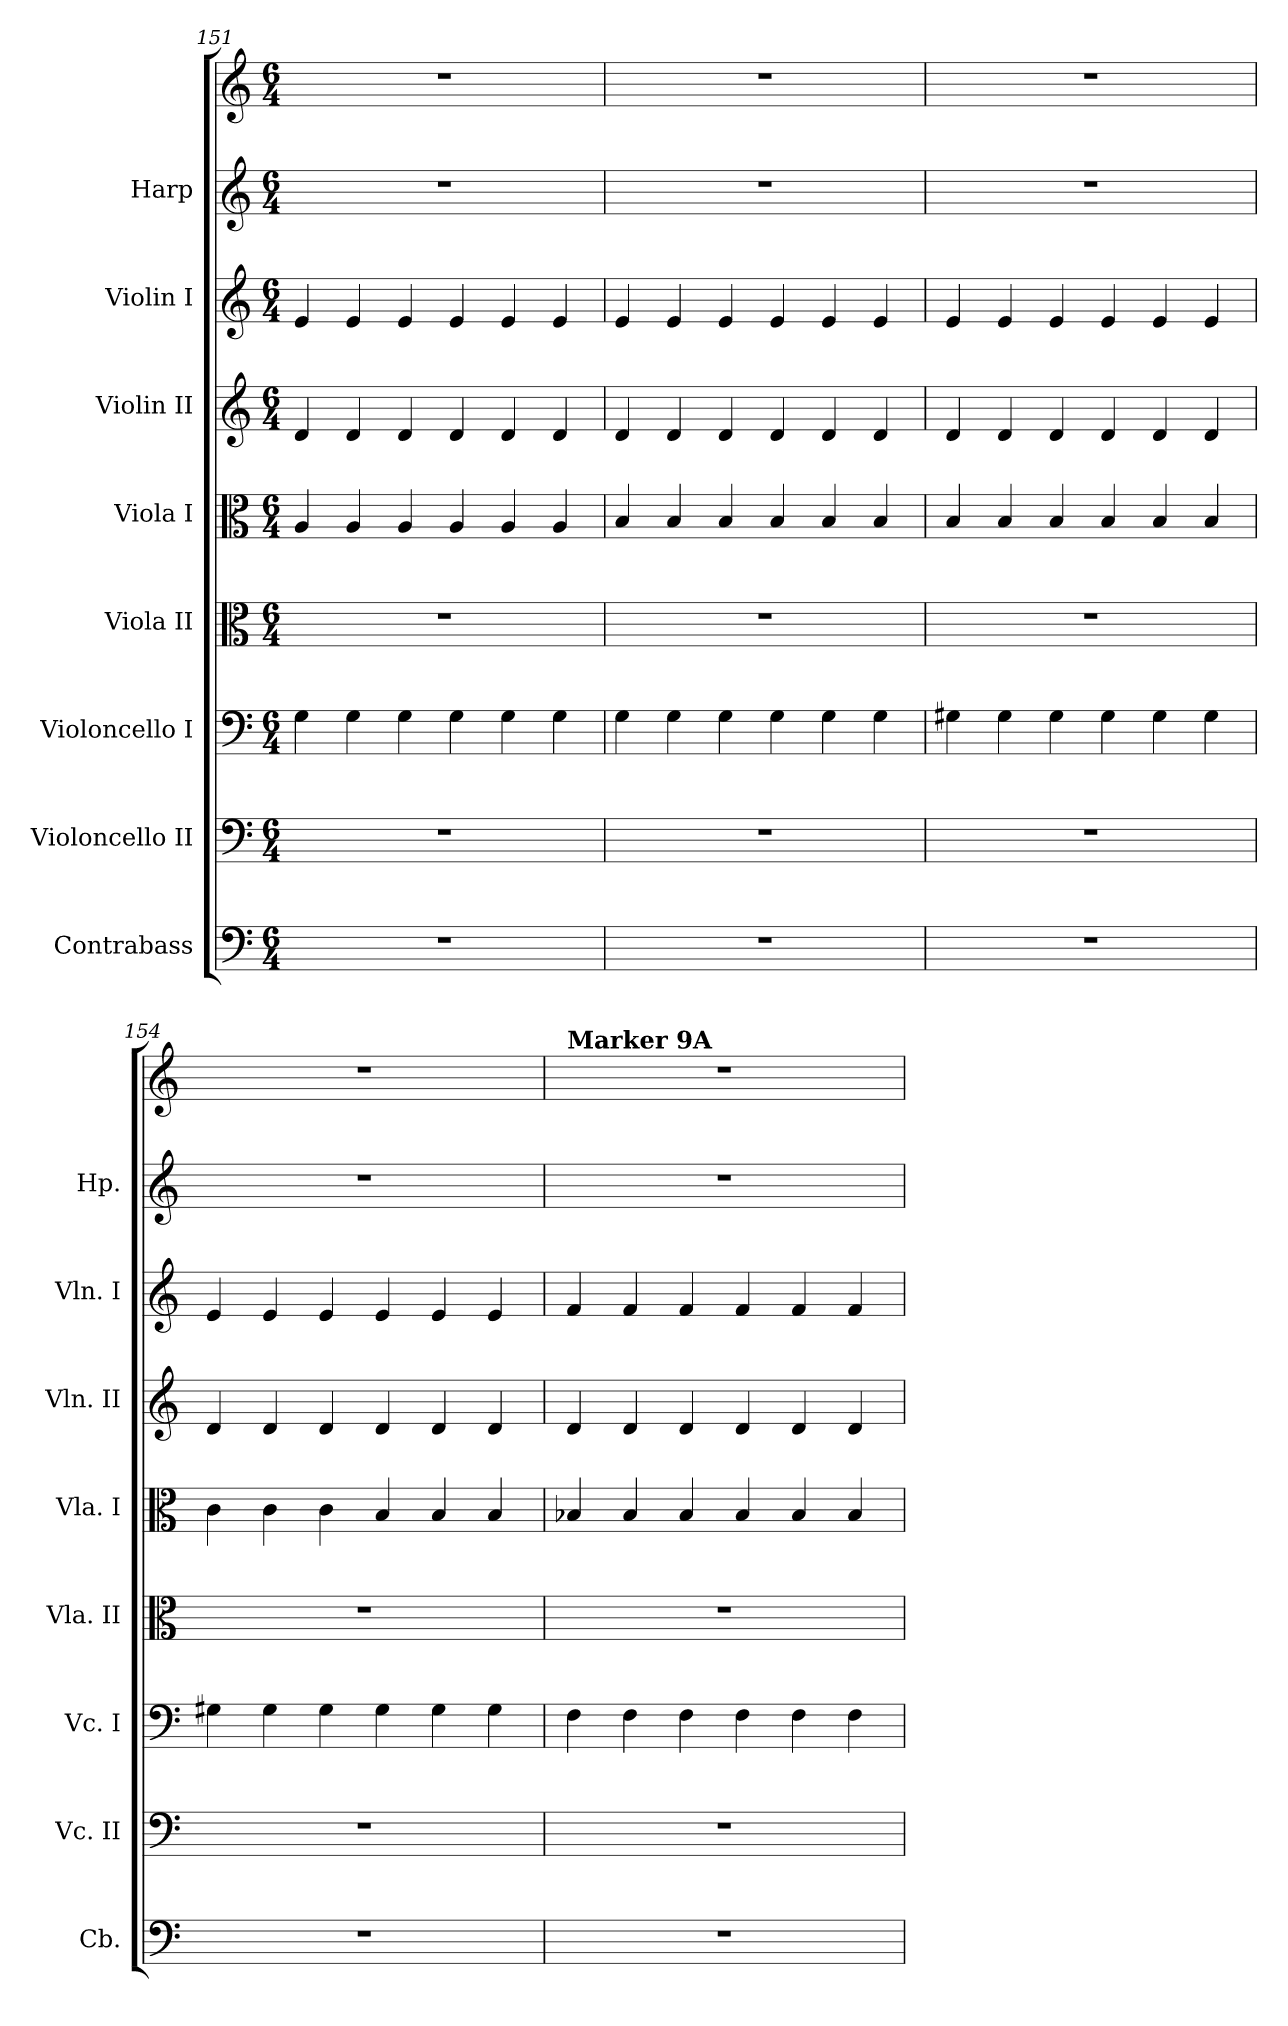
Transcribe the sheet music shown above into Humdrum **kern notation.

**kern	**kern	**kern	**kern	**kern	**kern	**kern	**kern	**kern
*part8	*part7	*part6	*part5	*part4	*part3	*part2	*part1	*part1
*staff9	*staff8	*staff7	*staff6	*staff5	*staff4	*staff3	*staff2	*staff1
*I"Contrabass	*I"Violoncello II	*I"Violoncello I	*I"Viola II	*I"Viola I	*I"Violin II	*I"Violin I	*I"Harp	*
*I'Cb.	*I'Vc. II	*I'Vc. I	*I'Vla. II	*I'Vla. I	*I'Vln. II	*I'Vln. I	*I'Hp.	*
*clefF4	*clefF4	*clefF4	*clefC3	*clefC3	*clefG2	*clefG2	*clefG2	*clefG2
*ITrd7c12	*	*	*	*	*	*	*	*
*k[]	*k[]	*k[]	*k[]	*k[]	*k[]	*k[]	*k[]	*k[]
*M6/4	*M6/4	*M6/4	*M6/4	*M6/4	*M6/4	*M6/4	*M6/4	*M6/4
=151	=151	=151	=151	=151	=151	=151	=151	=151
1.r	1.r	4G\	1.r	4A/	4d/	4e/	1.r	1.r
.	.	4G\	.	4A/	4d/	4e/	.	.
.	.	4G\	.	4A/	4d/	4e/	.	.
.	.	4G\	.	4A/	4d/	4e/	.	.
.	.	4G\	.	4A/	4d/	4e/	.	.
.	.	4G\	.	4A/	4d/	4e/	.	.
=152	=152	=152	=152	=152	=152	=152	=152	=152
1.r	1.r	4G\	1.r	4B/	4d/	4e/	1.r	1.r
.	.	4G\	.	4B/	4d/	4e/	.	.
.	.	4G\	.	4B/	4d/	4e/	.	.
.	.	4G\	.	4B/	4d/	4e/	.	.
.	.	4G\	.	4B/	4d/	4e/	.	.
.	.	4G\	.	4B/	4d/	4e/	.	.
=153	=153	=153	=153	=153	=153	=153	=153	=153
1.r	1.r	4G#X\	1.r	4B/	4d/	4e/	1.r	1.r
.	.	4G#\	.	4B/	4d/	4e/	.	.
.	.	4G#\	.	4B/	4d/	4e/	.	.
.	.	4G#\	.	4B/	4d/	4e/	.	.
.	.	4G#\	.	4B/	4d/	4e/	.	.
.	.	4G#\	.	4B/	4d/	4e/	.	.
=154	=154	=154	=154	=154	=154	=154	=154	=154
1.r	1.r	4G#X\	1.r	4c\	4d/	4e/	1.r	1.r
.	.	4G#\	.	4c\	4d/	4e/	.	.
.	.	4G#\	.	4c\	4d/	4e/	.	.
.	.	4G#\	.	4B/	4d/	4e/	.	.
.	.	4G#\	.	4B/	4d/	4e/	.	.
.	.	4G#\	.	4B/	4d/	4e/	.	.
!!LO:LB:g=z
=155	=155	=155	=155	=155	=155	=155	=155	=155
!	!	!	!	!	!	!	!	!LO:TX:a:B:t=Marker 9A
1.r	1.r	4F\	1.r	4B-X/	4d/	4f/	1.r	1.r
.	.	4F\	.	4B-/	4d/	4f/	.	.
.	.	4F\	.	4B-/	4d/	4f/	.	.
.	.	4F\	.	4B-/	4d/	4f/	.	.
.	.	4F\	.	4B-/	4d/	4f/	.	.
.	.	4F\	.	4B-/	4d/	4f/	.	.
=	=	=	=	=	=	=	=	=
*-	*-	*-	*-	*-	*-	*-	*-	*-
